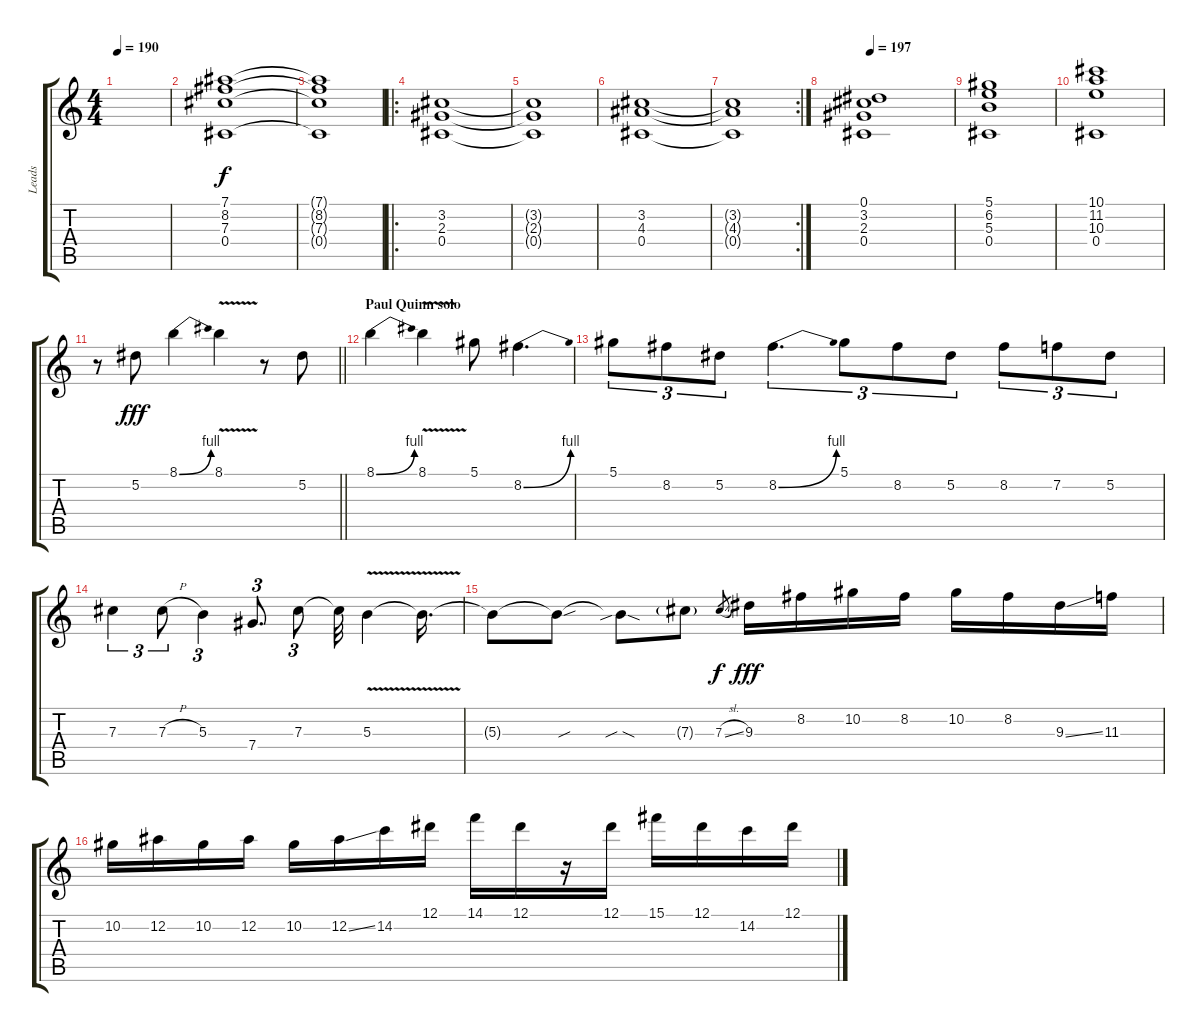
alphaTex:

\track ("Leads" "Leads") {instrument distortionguitar}
\staff {score tabs}
\tuning (Eb4 Bb3 Gb3 Db3 Ab2 Eb2) {hide}
\ts (4 4)
\tempo 190
\clef g2
\ks c
|
(7.1 8.2 7.3 0.4).1 |
(7.1{t} 8.2{t} 7.3{t} 0.4{t}).1{dy f} |
\ro
(3.2 2.3 0.4).1 |
(3.2{t} 2.3{t} 0.4{t}).1 |
(3.2 4.3 0.4).1 |
\rc 2
(3.2{t} 4.3{t} 0.4{t}).1 |
\tempo 197
(0.1 3.2 2.3 0.4).1 |
(5.1 6.2 5.3 0.4).1 |
(10.1 11.2 10.3 0.4).1 |
\barLineRight lightlight
r.8{volume 16} 5.2.8{dy fff} 8.1{be (bend 0 0 60 4)}.4 8.1{v}.4 r.8 5.2.8 |
\section ("" "Paul Quinn solo")
8.1{be (bend 0 0 60 4)}.4 8.1{v}.4 5.1.8 8.2{be (bend 0 0 60 4)}.4{d} |
5.1.8{tu (3 2)} 8.2.8{tu (3 2)} 5.2.8{tu (3 2)} 8.2{be (bend 0 0 60 4)}.4{d tu (3 2)} 5.1.8{tu (3 2)} 8.2.8{tu (3 2)} 5.2.8{tu (3 2)} 8.2.8{tu (3 2)} 7.2.8{tu (3 2)} 5.2.8{tu (3 2)} |
7.3.4{tu (3 2)} 7.3{h}.8{tu (3 2)} 5.3.4{tu (3 2)} 7.4.8{d tu (3 2)} 7.3.8{tu (3 2)} 7.3{t}.32 5.3{v}.4 5.3{t}.16{d} |
5.3{t}.8 5.3{sou t}.8 5.3{sib sod t}.8 7.3{g}.8 7.3{sl}.8{gr dy f} 9.3.16{dy fff} 8.2.16 10.2.16 8.2.16 10.2.16 8.2.16 9.3{ss}.16 11.3.16 |
10.2.16 12.2.16 10.2.16 12.2.16 10.2.16 12.2{ss}.16 14.2.16 12.1.16 14.1.16 12.1.16 r.16 12.1.16 15.1.16 12.1.16 14.2.16 12.1.16
